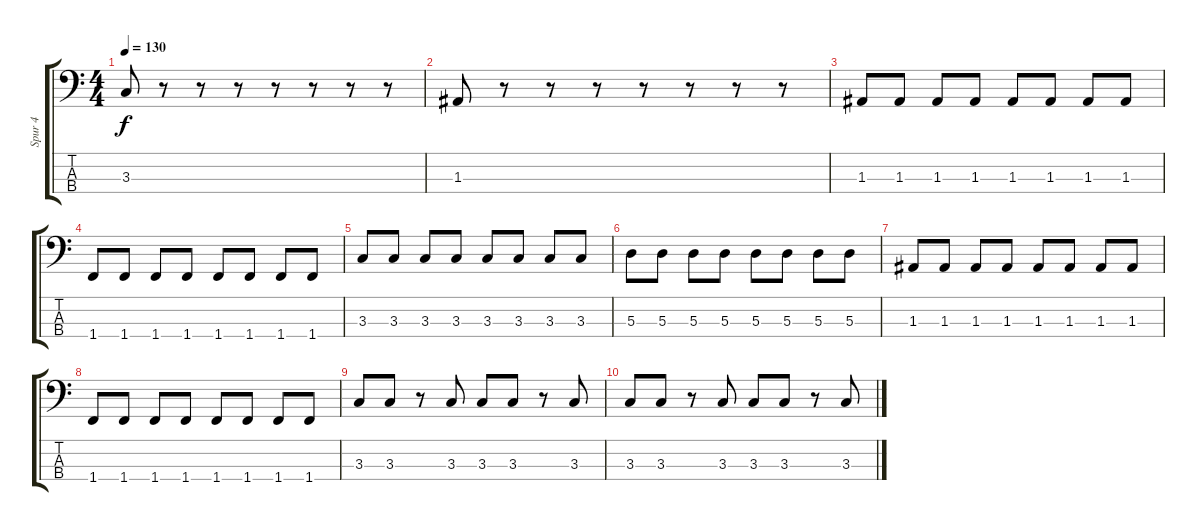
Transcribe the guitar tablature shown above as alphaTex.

\track ("Spur 4" "Spur 4") {instrument electricbasspick}
\staff {score tabs}
\tuning (G2 D2 A1 E1) {hide}
\ts (4 4)
\tempo 130
\clef f4
\ks c
3.3.8{dy f instrument electricbasspick} r.8 r.8 r.8 r.8 r.8 r.8 r.8 |
1.3.8 r.8 r.8 r.8 r.8 r.8 r.8 r.8 |
1.3.8 1.3.8 1.3.8 1.3.8 1.3.8 1.3.8 1.3.8 1.3.8 |
1.4.8 1.4.8 1.4.8 1.4.8 1.4.8 1.4.8 1.4.8 1.4.8 |
3.3.8 3.3.8 3.3.8 3.3.8 3.3.8 3.3.8 3.3.8 3.3.8 |
5.3.8 5.3.8 5.3.8 5.3.8 5.3.8 5.3.8 5.3.8 5.3.8 |
1.3.8 1.3.8 1.3.8 1.3.8 1.3.8 1.3.8 1.3.8 1.3.8 |
1.4.8 1.4.8 1.4.8 1.4.8 1.4.8 1.4.8 1.4.8 1.4.8 |
3.3.8 3.3.8 r.8 3.3.8 3.3.8 3.3.8 r.8 3.3.8 |
3.3.8 3.3.8 r.8 3.3.8 3.3.8 3.3.8 r.8 3.3.8
